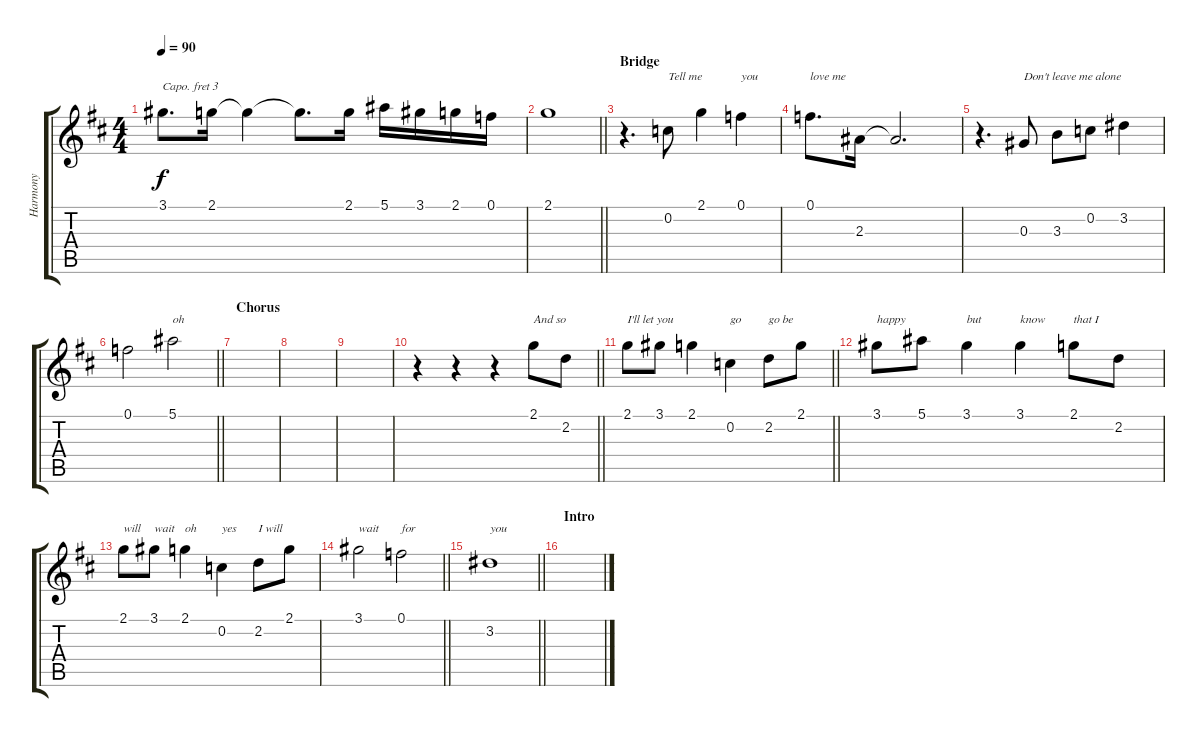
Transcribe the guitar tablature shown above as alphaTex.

\track ("Harmony" "Harmony") {instrument electricguitarjazz}
\staff {score tabs}
\capo 3
\tuning (D4 A3 F3 C3 G2 D2) {hide}
\ts (4 4)
\tempo 90
\clef g2
\ks d
3.1.8{d dy f} 2.1.16 2.1{t}.4 2.1{t}.8{d} 2.1.16 5.1.16 3.1.16 2.1.16 0.1.16 |
\barLineRight lightlight
2.1.1 |
\section ("" "Bridge")
r.4{d} 0.2.8{txt "Tell me"} 2.1.4 0.1.4{txt "you"} |
0.1.8{d txt "love me"} 2.3.16 2.3{t}.2{d} |
r.4{d} 0.3.8{txt "Don't leave me alone"} 3.3.8 0.2.8 3.2.4 |
\barLineRight lightlight
0.1.2 5.1.2{txt "oh"} |
\section ("" "Chorus")
|
|
|
\barLineRight lightlight
r.4 r.4 r.4 2.1.8{txt "And so"} 2.2.8 |
\barLineRight lightlight
2.1.8{txt "I'll let you"} 3.1.8 2.1.4 0.2.4{txt "go"} 2.2.8{txt "go be"} 2.1.8 |
3.1.8{txt "happy"} 5.1.8 3.1.4{txt "but"} 3.1.4{txt "know"} 2.1.8{txt "that I"} 2.2.8 |
2.1.8{txt "will"} 3.1.8{txt "wait"} 2.1.4{txt "oh"} 0.2.4{txt "yes"} 2.2.8{txt "I will"} 2.1.8 |
\barLineRight lightlight
3.1.2{txt "wait"} 0.1.2{txt "for"} |
\barLineRight lightlight
3.2.1{txt "you"} |
\section ("" "Intro")
